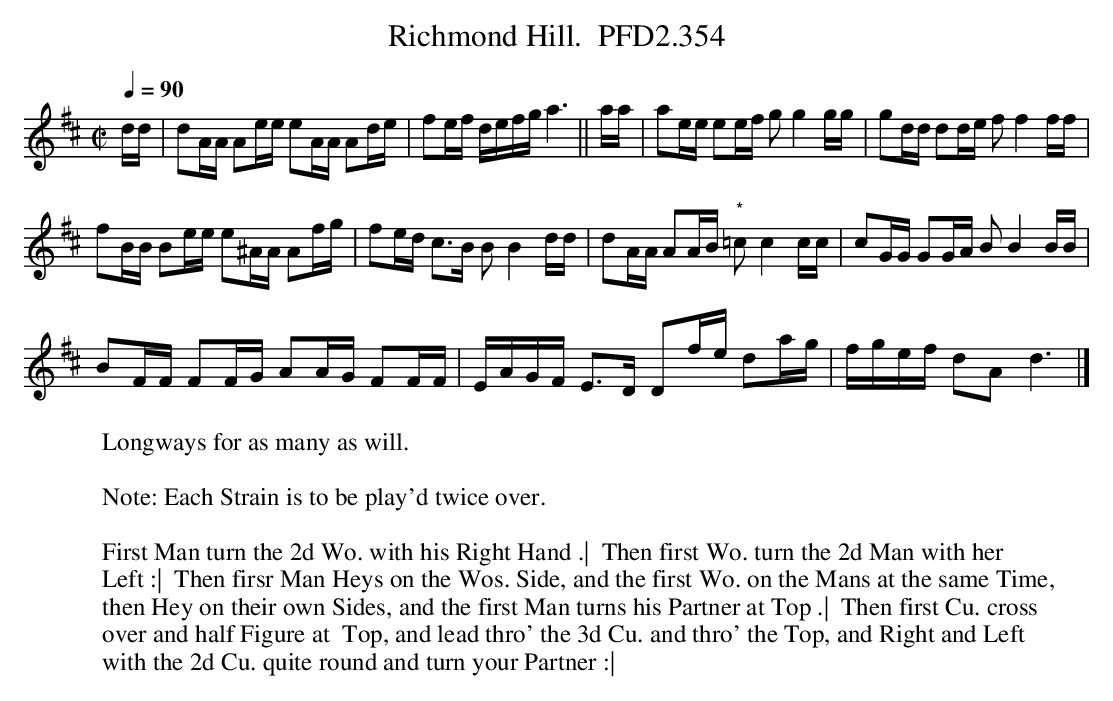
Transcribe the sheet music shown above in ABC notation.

X:1
T:Richmond Hill.  PFD2.354
W:Longways for as many as will.
L:1/16
M:C|
Q:1/4=90
K:D
dd|d2AA A2ee e2AA A2de|f2ef defg a6||aa| a2ee e2ef g2 g4 gg|g2dd d2de f2f4ff|
f2BB B2ee e2^AA A2fg|f2ed c3B B2B4dd|d2AA A2AB "*"=c2 c4 cc|c2GG G2GA B2B4BB|
B2FF F2FG A2AG F2FF|EAGF E3D D2fe d2ag|fgef d2A2 d6|]
W:
W: Note: Each Strain is to be play'd twice over.
W:
W: First Man turn the 2d Wo. with his Right Hand .|  Then first Wo. turn the 2d Man with her
W: Left :|  Then firsr Man Heys on the Wos. Side, and the first Wo. on the Mans at the same Time,
W: then Hey on their own Sides, and the first Man turns his Partner at Top .|  Then first Cu. cross
W: over and half Figure at  Top, and lead thro' the 3d Cu. and thro' the Top, and Right and Left
W: with the 2d Cu. quite round and turn your Partner :|
